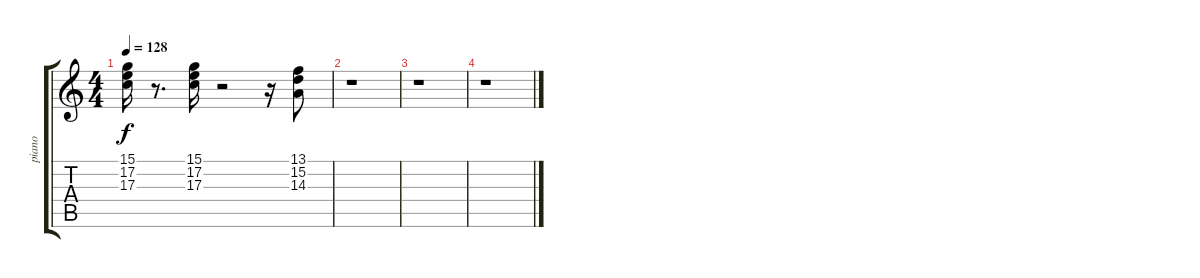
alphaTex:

\track ("piano" "piano") {instrument electricgrandpiano}
\staff {score tabs}
\tuning (E4 B3 G3 D3 A2 E2) {hide}
\ts (4 4)
\tempo 128
\clef g2
\ks c
(15.1 17.2 17.3).16{dy f} r.8{d} (15.1 17.2 17.3).16 r.2 r.16 (13.1 15.2 14.3).8 |
r.1 |
r.1 |
r.1
